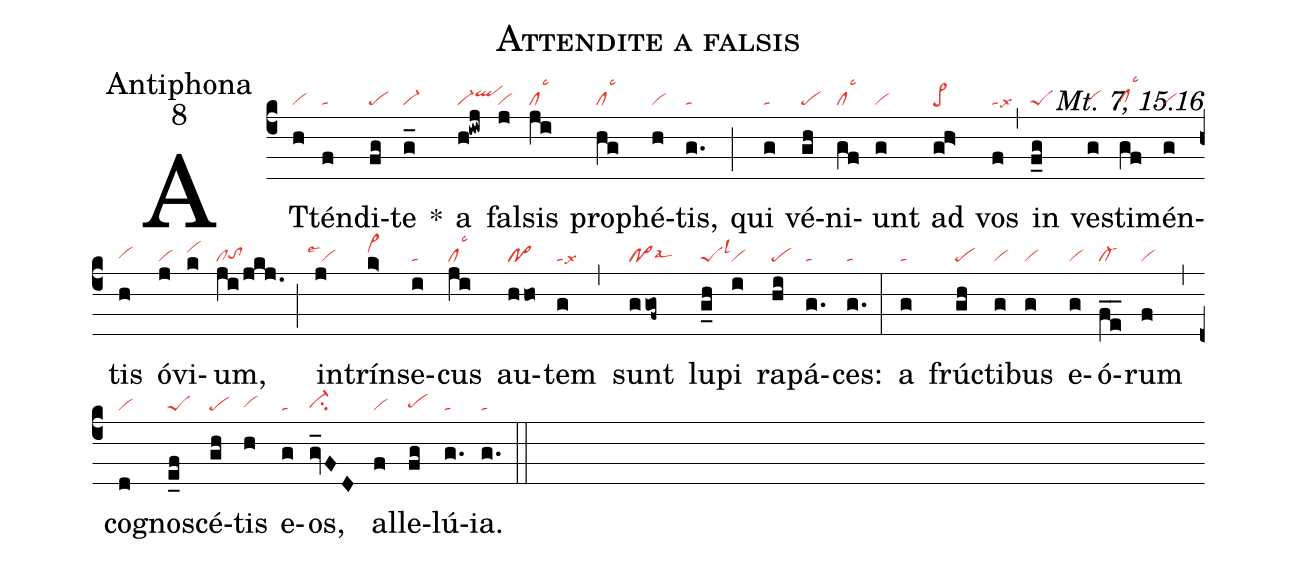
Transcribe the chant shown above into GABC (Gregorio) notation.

name:Attendite a falsis;
office-part:Antiphona;
mode:8;
commentary:Mt. 7, 15.16;
nabc-lines:1;
%%
(c4)
AT(h|vi)tén(f|ta)di(fg|pe)te(g_|vi-) *()
a(h!iwj|vi-qlhi) fal(j|vi)sis(ji|cllsc3) pro(hg|cllsc3)phé(h|vi)tis,(g.|ta) (;)
qui(g|ta) vé(gh|pe)ni(gf|cllsc3)unt(g|vi) ad(gh>|pe>) vos(f|talsx6) (,)
in(f_g|peS) ve(g|vihg)sti(gf|clhglsc3)mén(g|vi)tis(h|vihg) ó(j|vi)vi(k|vihi)um,(ji/jkj.|cltohg) (;)
in(j|``vilse1)trín(k>|vi>hi)se(i|ta)cus(ji|cllsc3) au(hho|po>)tem(g|talsx6) (,)
sunt(ggof~|po>lsal6) lu(g_h|peSlsl3)pi(i|vi) ra(hi|pe)pá(g.|ta)ces:(g.|ta) (:)
a(g|ta) frú(gh|pe)cti(g|vi)bus(g|vi) e(g|vi)ó(f_e_|cl-)rum(f|vi) (,)
co(d|vi)gno(e_f|peS)scé(gh|pe)tis(h|vihg) e(g|ta)os,(gv_FD|ci-hg) al(f|vi)le(fg|pehg)lú(g.|ta)ia.(g.|ta) (::)
